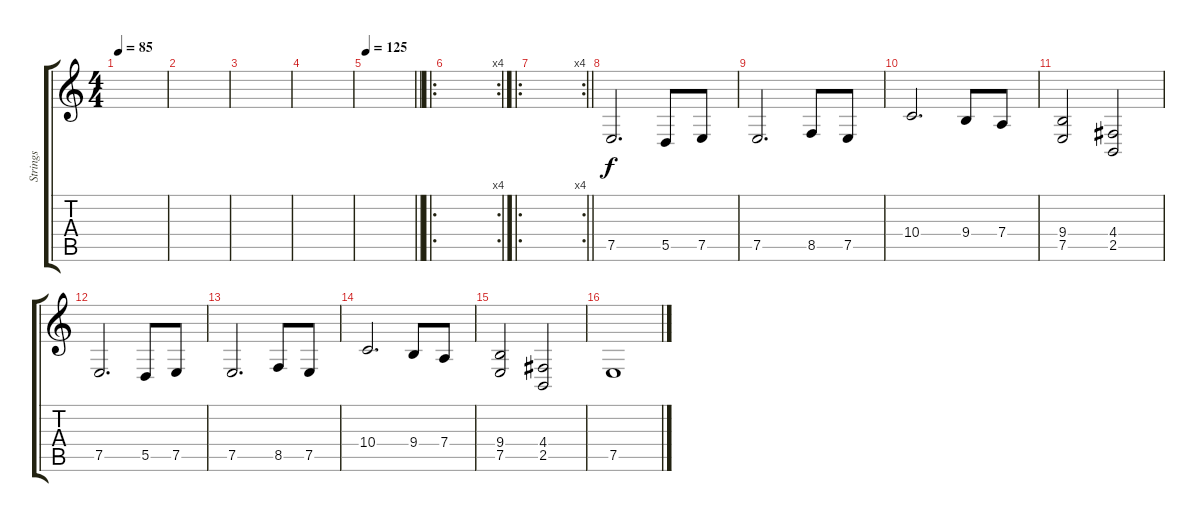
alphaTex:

\track ("Strings" "Strings") {instrument stringensemble1}
\staff {score tabs}
\tuning (E4 B3 G3 D3 A2 E2) {hide}
\ts (4 4)
\tempo 85
\clef g2
\ks c
|
|
|
|
\tempo 125
\barLineRight lightlight
|
\ro
\rc 4
|
\ro
\rc 4
\barLineRight lightlight
|
7.5.2{d} 5.5.8 7.5.8 |
7.5.2{d} 8.5.8 7.5.8 |
10.4.2{d} 9.4.8 7.4.8 |
(9.4 7.5).2 (4.4 2.5).2 |
7.5.2{d} 5.5.8 7.5.8 |
7.5.2{d} 8.5.8 7.5.8 |
10.4.2{d} 9.4.8 7.4.8 |
(9.4 7.5).2 (4.4 2.5).2 |
7.5.1
